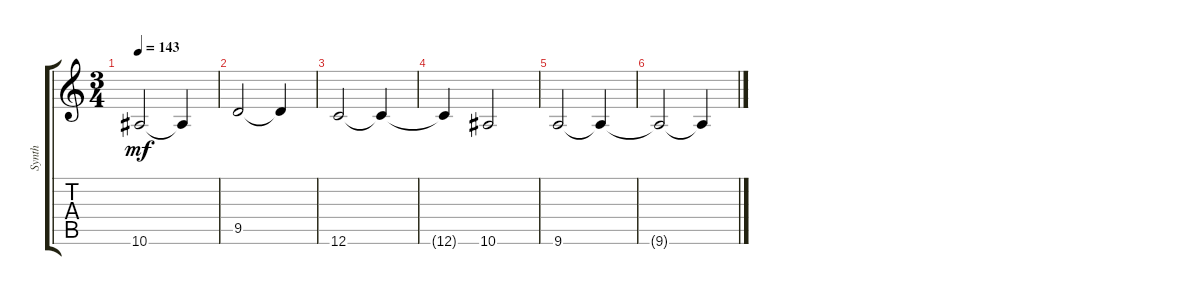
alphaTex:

\track ("Synth" "Synth") {instrument electricguitarclean}
\staff {score tabs}
\tuning (C4 G3 Eb3 Bb2 F2 C2) {hide}
\ts (3 4)
\tempo 143
\clef g2
\ks c
10.6.2{dy mf} 10.6{t}.4 |
9.5.2 9.5{t}.4 |
12.6.2 12.6{t}.4 |
12.6{t}.4 10.6.2 |
9.6.2 9.6{t}.4 |
9.6{t}.2 9.6{t}.4
